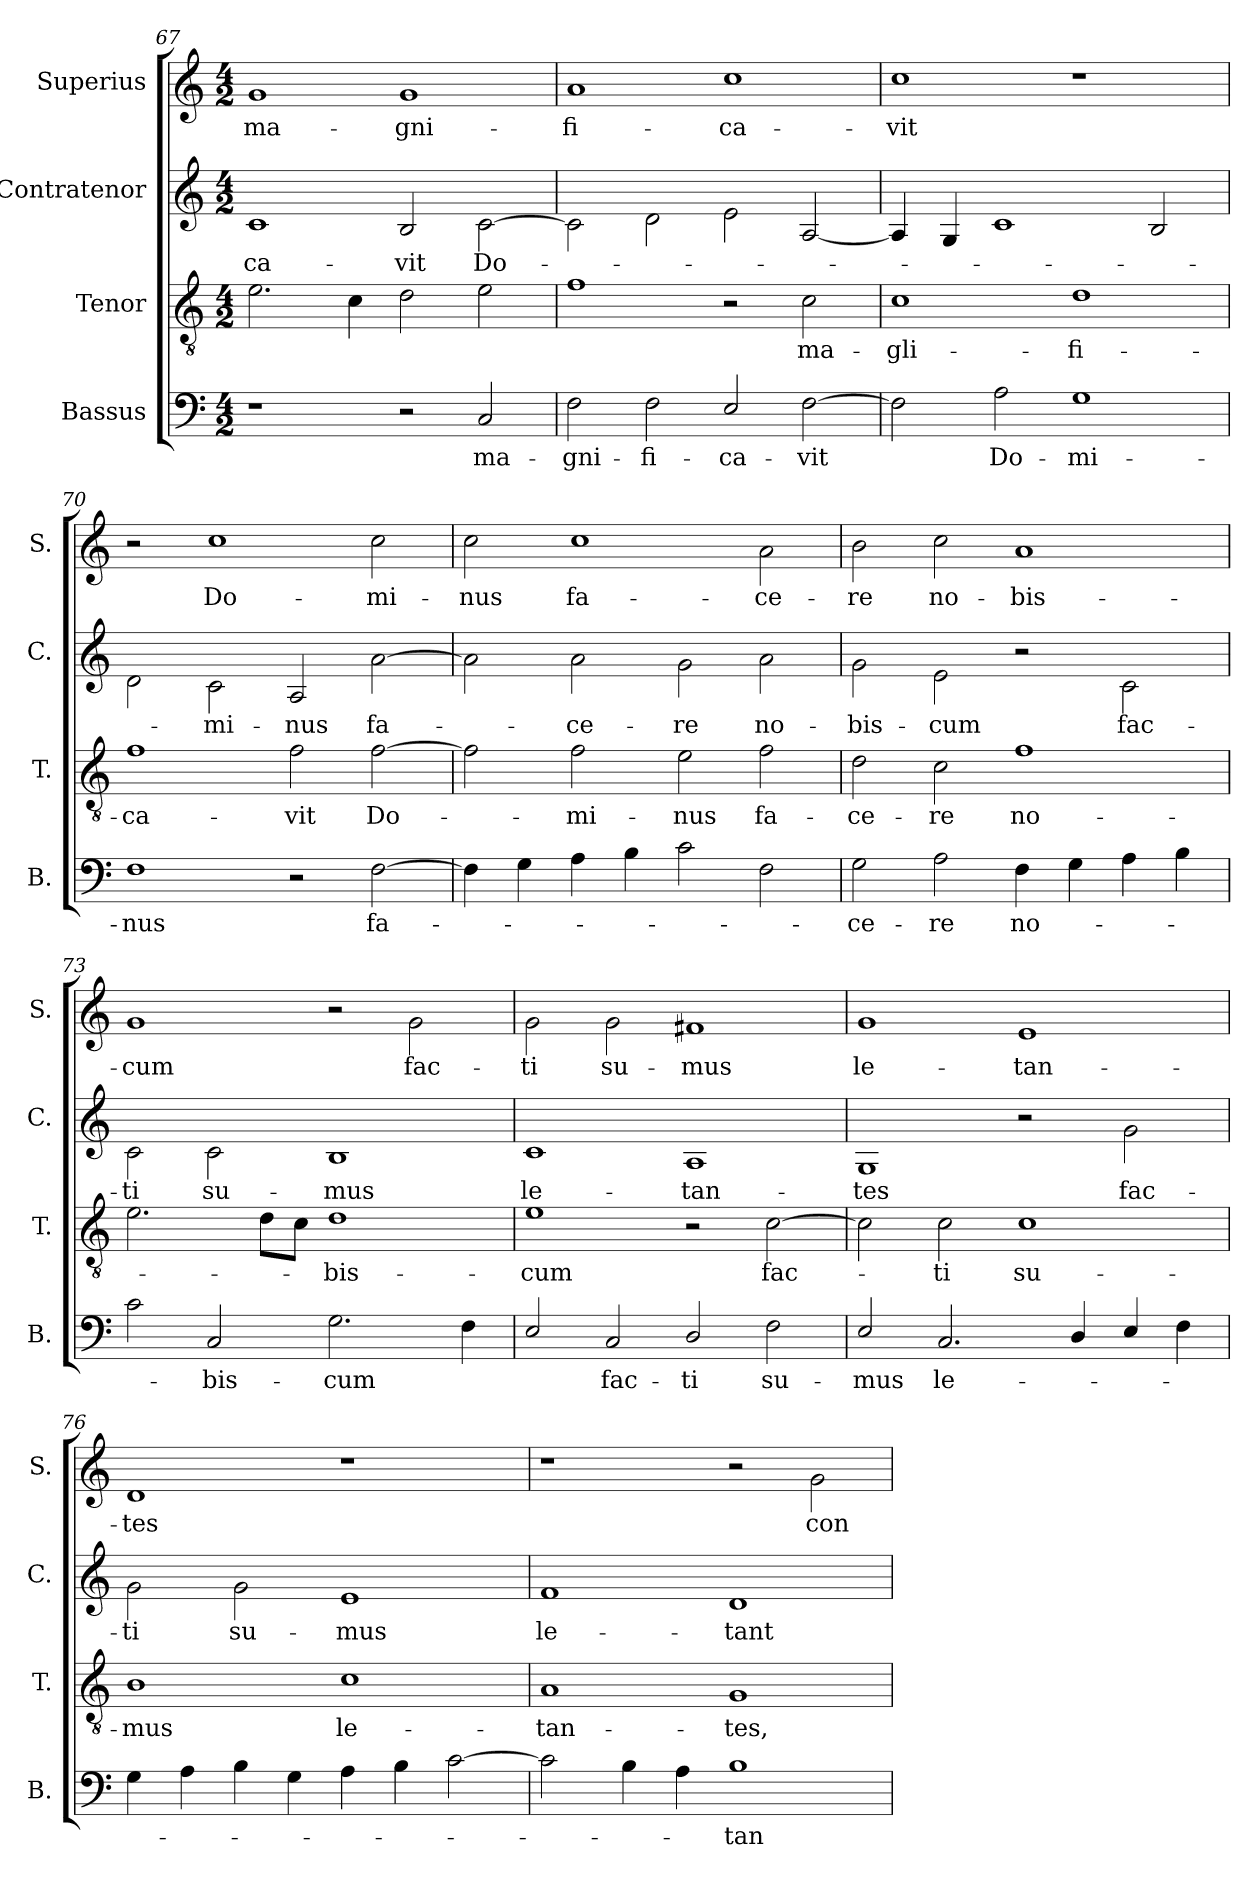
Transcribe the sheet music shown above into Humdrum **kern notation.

**kern	**text	**kern	**text	**kern	**text	**kern	**text
*part4	*part4	*part3	*part3	*part2	*part2	*part1	*part1
*staff4	*staff4	*staff3	*staff3	*staff2	*staff2	*staff1	*staff1
*I"Bassus	*	*I"Tenor	*	*I"Contratenor	*	*I"Superius	*
*I'B.	*	*I'T.	*	*I'C.	*	*I'S.	*
*clefF4	*	*clefGv2	*	*clefG2	*	*clefG2	*
*k[]	*	*k[]	*	*k[]	*	*k[]	*
*M4/2	*	*M4/2	*	*M4/2	*	*M4/2	*
=67	=67	=67	=67	=67	=67	=67	=67
!	!	!	!	!	!LO:LY:b	!	!LO:LY:b
1r	.	2.e\	.	1c	-ca-	1g	ma-
.	.	4c\	.	.	.	.	.
!	!	!	!	!	!LO:LY:b	!	!LO:LY:b
2r	.	2d\	.	2B/	-vit	1g	-gni-
!	!LO:LY:b	!	!	!	!LO:LY:b	!	!
2C/	ma-	2e\	.	[2c\	Do-	.	.
=68	=68	=68	=68	=68	=68	=68	=68
!	!LO:LY:b	!	!	!	!	!	!LO:LY:b
2F\	-gni-	1f	.	2c\]	.	1a	-fi-
!	!LO:LY:b	!	!	!	!	!	!
2F\	-fi-	.	.	2d\	.	.	.
!	!LO:LY:b	!	!	!	!	!	!LO:LY:b
2E/	-ca-	2r	.	2e\	.	1cc	-ca-
!	!LO:LY:b	!	!LO:LY:b	!	!	!	!
[2F\	-vit	2c\	ma-	[2A/	.	.	.
=69	=69	=69	=69	=69	=69	=69	=69
!	!	!	!LO:LY:b	!	!	!	!LO:LY:b
2F\]	.	1c	-gli-	4A/]	.	1cc	-vit
.	.	.	.	4G/	.	.	.
!	!LO:LY:b	!	!	!	!	!	!
2A\	Do-	.	.	1c	.	.	.
!	!LO:LY:b	!	!LO:LY:b	!	!	!	!
1G	-mi-	1d	-fi-	.	.	1r	.
.	.	.	.	2B/	.	.	.
=70	=70	=70	=70	=70	=70	=70	=70
!	!LO:LY:b	!	!LO:LY:b	!	!	!	!
1F	-nus	1f	-ca-	2d\	.	2r	.
!	!	!	!	!	!LO:LY:b	!	!LO:LY:b
.	.	.	.	2c\	mi-	1cc	Do-
!	!	!	!LO:LY:b	!	!LO:LY:b	!	!
2r	.	2f\	-vit	2A/	-nus	.	.
!	!LO:LY:b	!	!LO:LY:b	!	!LO:LY:b	!	!LO:LY:b
[2F\	fa-	[2f\	Do-	[2a\	fa-	2cc\	-mi-
=71	=71	=71	=71	=71	=71	=71	=71
!	!	!	!	!	!	!	!LO:LY:b
4F\]	.	2f\]	.	2a\]	.	2cc\	-nus
4G\	.	.	.	.	.	.	.
!	!	!	!LO:LY:b	!	!LO:LY:b	!	!LO:LY:b
4A\	.	2f\	-mi-	2a\	ce-	1cc	fa-
4B\	.	.	.	.	.	.	.
!	!	!	!LO:LY:b	!	!LO:LY:b	!	!
2c\	.	2e\	-nus	2g\	-re	.	.
!	!	!	!LO:LY:b	!	!LO:LY:b	!	!LO:LY:b
2F\	.	2f\	fa-	2a\	no-	2a\	-ce-
=72	=72	=72	=72	=72	=72	=72	=72
!	!LO:LY:b	!	!LO:LY:b	!	!LO:LY:b	!	!LO:LY:b
2G\	-ce-	2d\	-ce-	2g\	-bis-	2b\	-re
!	!LO:LY:b	!	!LO:LY:b	!	!LO:LY:b	!	!LO:LY:b
2A\	-re	2c\	-re	2e\	-cum	2cc\	no-
!	!LO:LY:b	!	!LO:LY:b	!	!	!	!LO:LY:b
4F\	no-	1f	no-	2r	.	1a	-bis-
4G\	.	.	.	.	.	.	.
!	!	!	!	!	!LO:LY:b	!	!
4A\	.	.	.	2c\	fac-	.	.
4B\	.	.	.	.	.	.	.
=73	=73	=73	=73	=73	=73	=73	=73
!	!	!	!	!	!LO:LY:b	!	!LO:LY:b
2c\	.	2.e\	.	2c\	-ti	1g	-cum
!	!LO:LY:b	!	!	!	!LO:LY:b	!	!
2C/	-bis-	.	.	2c\	su-	.	.
.	.	8d\L	.	.	.	.	.
.	.	8c\J	.	.	.	.	.
!	!LO:LY:b	!	!LO:LY:b	!	!LO:LY:b	!	!
2.G\	-cum	1d	-bis-	1B	-mus	2r	.
!	!	!	!	!	!	!	!LO:LY:b
.	.	.	.	.	.	2g\	fac-
4F\	.	.	.	.	.	.	.
=74	=74	=74	=74	=74	=74	=74	=74
!	!	!	!LO:LY:b	!	!LO:LY:b	!	!LO:LY:b
2E/	.	1e	-cum	1c	le-	2g\	-ti
!	!LO:LY:b	!	!	!	!	!	!LO:LY:b
2C/	fac-	.	.	.	.	2g\	su-
!	!LO:LY:b	!	!	!	!LO:LY:b	!	!LO:LY:b
2D/	-ti	2r	.	1A	-tan-	1f#X	-mus
!	!LO:LY:b	!	!LO:LY:b	!	!	!	!
2F\	su-	[2c\	fac-	.	.	.	.
=75	=75	=75	=75	=75	=75	=75	=75
!	!LO:LY:b	!	!	!	!LO:LY:b	!	!LO:LY:b
2E/	-mus	2c\]	.	1G	-tes	1g	le-
!	!LO:LY:b	!	!LO:LY:b	!	!	!	!
2.C/	le-	2c\	ti	.	.	.	.
!	!	!	!LO:LY:b	!	!	!	!LO:LY:b
.	.	1c	su-	2r	.	1e	-tan-
4D/	.	.	.	.	.	.	.
!	!	!	!	!	!LO:LY:b	!	!
4E/	.	.	.	2g\	fac-	.	.
4F\	.	.	.	.	.	.	.
=76	=76	=76	=76	=76	=76	=76	=76
!	!	!	!LO:LY:b	!	!LO:LY:b	!	!LO:LY:b
4G\	.	1B	-mus	2g\	ti	1d	-tes
4A\	.	.	.	.	.	.	.
!	!	!	!	!	!LO:LY:b	!	!
4B\	.	.	.	2g\	su-	.	.
4G\	.	.	.	.	.	.	.
!	!	!	!LO:LY:b	!	!LO:LY:b	!	!
4A\	.	1c	le-	1e	-mus	1r	.
4B\	.	.	.	.	.	.	.
[2c\	.	.	.	.	.	.	.
=77	=77	=77	=77	=77	=77	=77	=77
!	!	!	!LO:LY:b	!	!LO:LY:b	!	!
2c\]	.	1A	-tan-	1f	le-	1r	.
4B\	.	.	.	.	.	.	.
4A\	.	.	.	.	.	.	.
!	!LO:LY:b	!	!LO:LY:b	!	!LO:LY:b	!	!
1B	-tan-	1G	-tes,	1d	-tant-	2r	.
!	!	!	!	!	!	!	!LO:LY:b
.	.	.	.	.	.	2g\	con-
=	=	=	=	=	=	=	=
*-	*-	*-	*-	*-	*-	*-	*-
